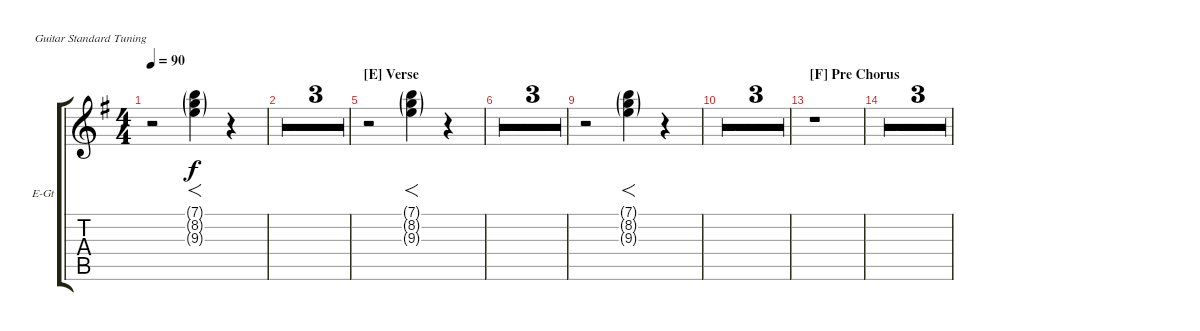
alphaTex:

\defaultSystemsLayout 4
\bracketExtendMode groupsimilarinstruments
\firstSystemTrackNameOrientation horizontal
\otherSystemsTrackNameOrientation horizontal
\track ("Ambient Guitar " "E-Gt") {multiBarRest instrument electricguitarclean}
\staff {score tabs}
\tuning (E4 B3 G3 D3 A2 E2)
\ts (4 4)
\tempo 90
\clef g2
\scale
0.386194
\ks g
r.2{dy f} (9.3{g} 8.2{g} 7.1{g}).4{f} r.4 |
\scale
0.176332 r.1 |
\scale 0
r.1 |
\scale 0
r.1 |
\section ("E" "Verse")
\scale
0.436879 r.2 (9.3{g} 8.2{g} 7.1{g}).4{f} r.4 |
r.1 |
r.1 |
r.1 |
r.2 (9.3{g} 8.2{g} 7.1{g}).4{f} r.4 |
\scale
0.55815 r.1 |
\scale 0
r.1 |
\scale 0
r.1 |
\section ("F" "Pre Chorus")
\scale
0.441999 r.1 |
\scale 0
r.1 |
\scale 0
r.1 |
\scale 0
r.1
